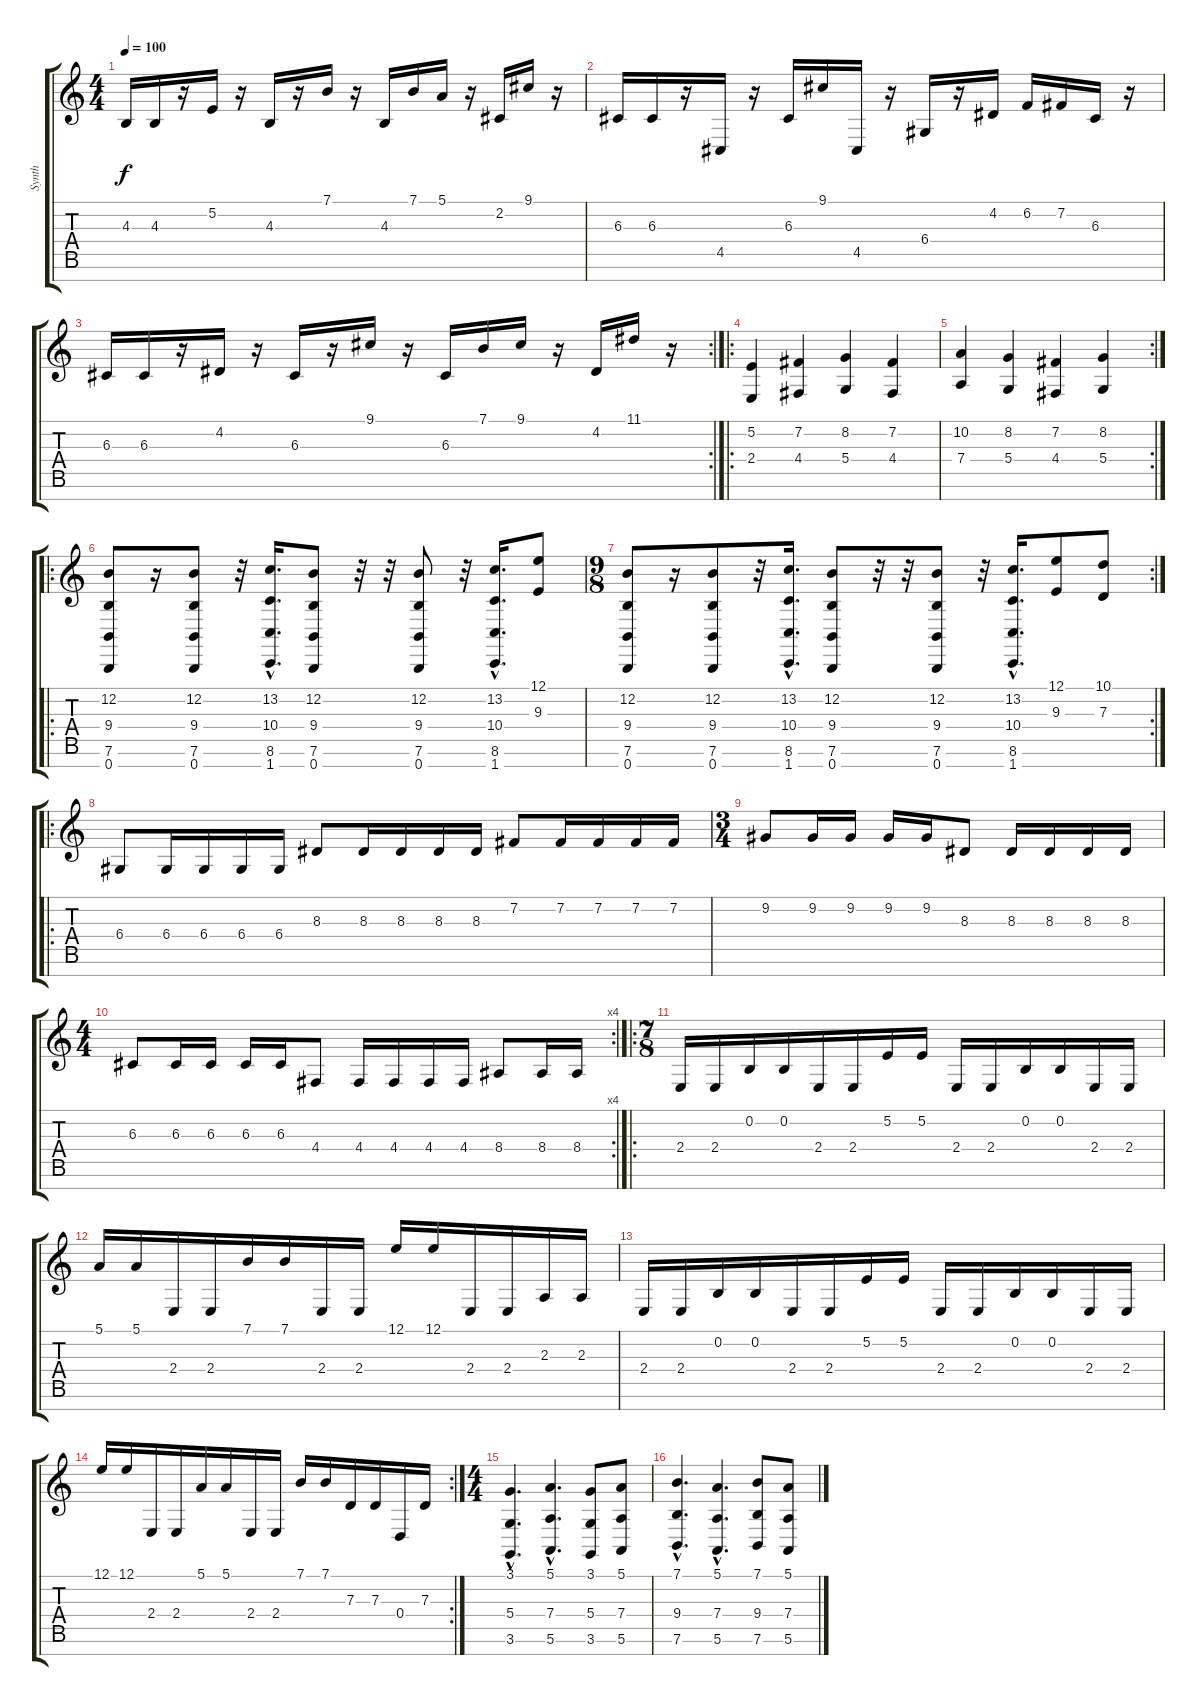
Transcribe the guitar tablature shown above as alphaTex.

\track ("Synth" "Synth") {instrument fx1rain}
\staff {score tabs}
\tuning (E4 B3 G3 D3 A2 E2 B1) {hide}
\ts (4 4)
\tempo 100
\clef g2
\ks c
4.3.16{dy f} 4.3.16 r.16 5.2.16 r.16 4.3.16 r.16 7.1.16 r.16 4.3.16 7.1.16 5.1.16 r.16 2.2.16 9.1.16 r.16 |
6.3.16{instrument vibraphone} 6.3.16 r.16 4.5.16 r.16 6.3.16 9.1.16 4.5.16 r.16 6.4.16 r.16 4.2.16 6.2.16 7.2.16 6.3.16 r.16 |
\rc 2
6.3.16 6.3.16 r.16 4.2.16 r.16 6.3.16 r.16 9.1.16 r.16 6.3.16 7.1.16 9.1.16 r.16 4.2.16 11.1.16 r.16 |
\ro
(5.2 2.4).4{volume 11 instrument stringensemble1} (7.2 4.4).4 (8.2 5.4).4 (7.2 4.4).4 |
\rc 2
(10.2 7.4).4 (8.2 5.4).4 (7.2 4.4).4 (8.2 5.4).4 |
\ro
(12.2 9.4 7.6 0.7).8{volume 12 instrument lead1square} r.16 (12.2 9.4 7.6 0.7).8 r.32 (13.2{hac} 10.4{hac} 8.6{hac} 1.7{hac}).16{d} (12.2 9.4 7.6 0.7).8 r.32 r.32 (12.2 9.4 7.6 0.7).8 r.32 (13.2{hac} 10.4{hac} 8.6{hac} 1.7{hac}).16{d} (12.1 9.3).8 |
\rc 2
\ts (9 8)
(12.2 9.4 7.6 0.7).8 r.16 (12.2 9.4 7.6 0.7).8 r.32 (13.2{hac} 10.4{hac} 8.6{hac} 1.7{hac}).16{d} (12.2 9.4 7.6 0.7).8 r.32 r.32 (12.2 9.4 7.6 0.7).8 r.32 (13.2{hac} 10.4{hac} 8.6{hac} 1.7{hac}).16{d} (12.1 9.3).8 (10.1 7.3).8 |
\ro
6.4.8{volume 13 instrument fx1rain} 6.4.16 6.4.16 6.4.16 6.4.16 8.3.8 8.3.16 8.3.16 8.3.16 8.3.16 7.2.8 7.2.16 7.2.16 7.2.16 7.2.16 |
\ts (3 4)
9.2.8 9.2.16 9.2.16 9.2.16 9.2.16 8.3.8 8.3.16 8.3.16 8.3.16 8.3.16 |
\rc 4
\ts (4 4)
6.3.8 6.3.16 6.3.16 6.3.16 6.3.16 4.4.8 4.4.16 4.4.16 4.4.16 4.4.16 8.4.8 8.4.16 8.4.16 |
\ro
\ts (7 8)
2.4.16{volume 11} 2.4.16 0.2.16 0.2.16 2.4.16 2.4.16 5.2.16 5.2.16 2.4.16 2.4.16 0.2.16 0.2.16 2.4.16 2.4.16 |
5.1.16 5.1.16 2.4.16 2.4.16 7.1.16 7.1.16 2.4.16 2.4.16 12.1.16 12.1.16 2.4.16 2.4.16 2.3.16 2.3.16 |
2.4.16 2.4.16 0.2.16 0.2.16 2.4.16 2.4.16 5.2.16 5.2.16 2.4.16 2.4.16 0.2.16 0.2.16 2.4.16 2.4.16 |
\rc 2
12.1.16 12.1.16 2.4.16 2.4.16 5.1.16 5.1.16 2.4.16 2.4.16 7.1.16 7.1.16 7.3.16 7.3.16 0.4.16 7.3.16 |
\ts (4 4)
(3.1{hac} 5.4{hac} 3.6{hac}).4{d volume 12 instrument fx7echoes} (5.1{hac} 7.4{hac} 5.6{hac}).4{d} (3.1 5.4 3.6).8 (5.1 7.4 5.6).8 |
(7.1{hac} 9.4{hac} 7.6{hac}).4{d} (5.1{hac} 7.4{hac} 5.6{hac}).4{d} (7.1 9.4 7.6).8 (5.1 7.4 5.6).8
